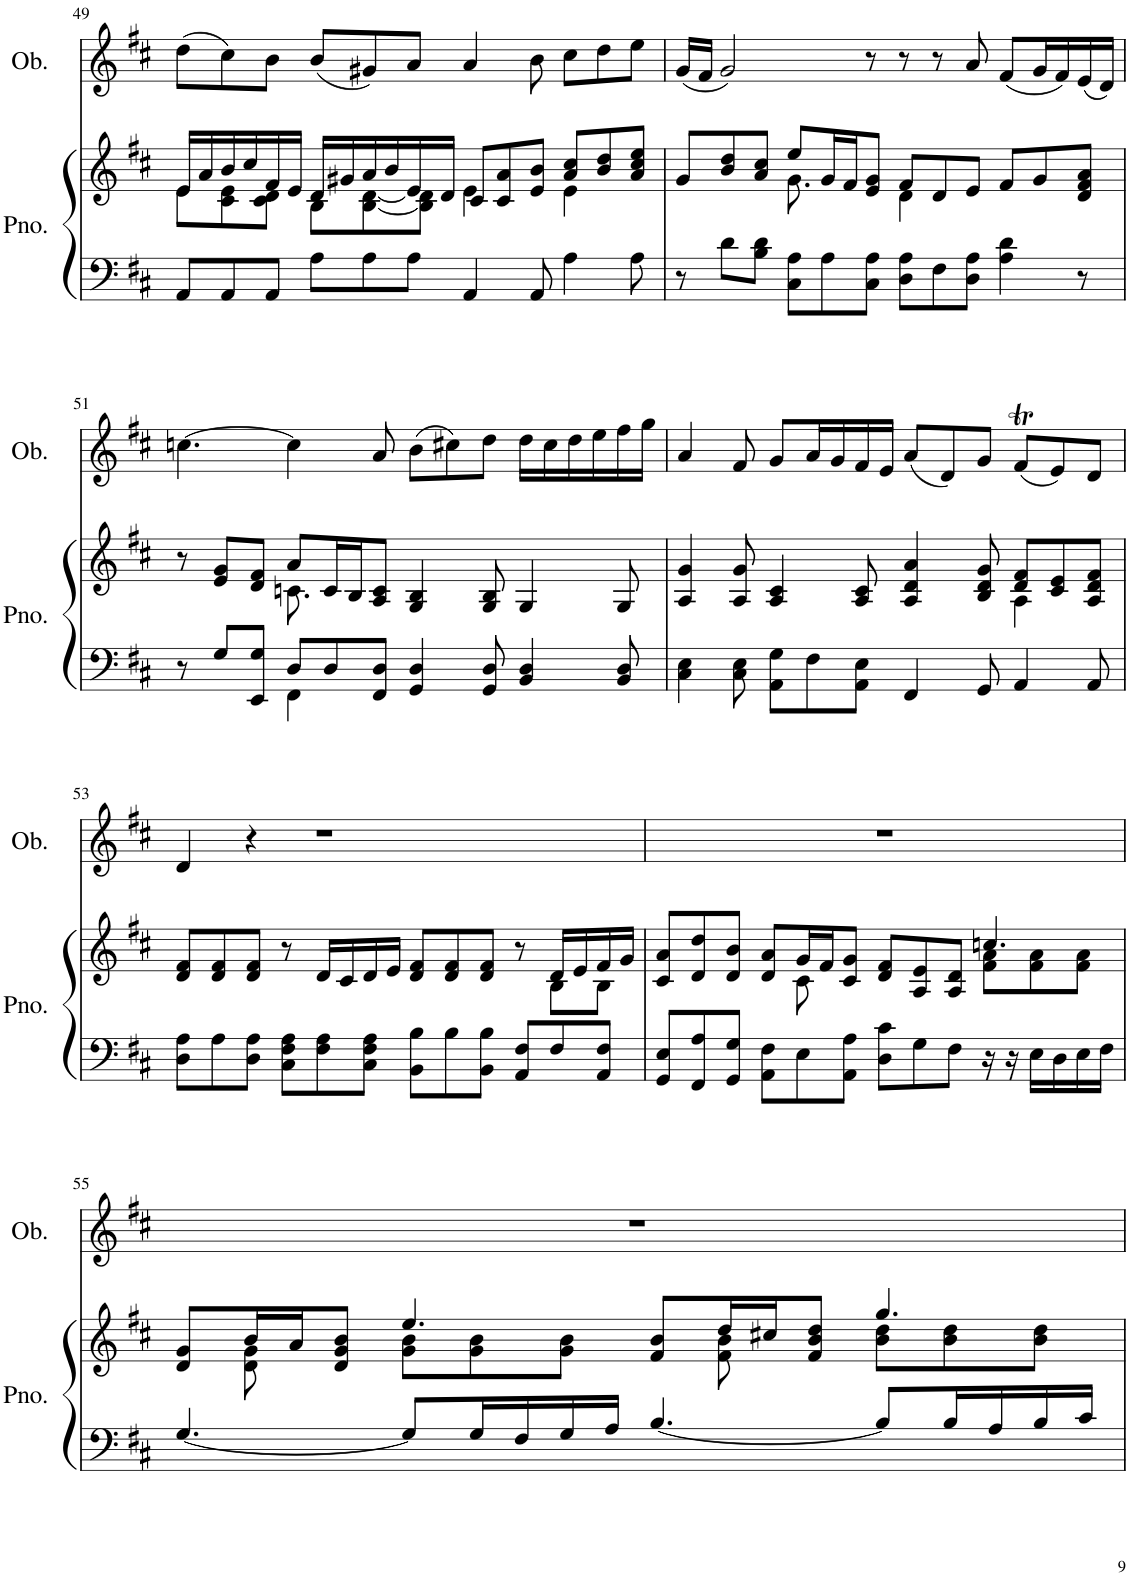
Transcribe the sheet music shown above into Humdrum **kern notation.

**kern	**kern	**kern
*part2	*part2	*part1
*staff3	*staff2	*staff1
*I"Piano	*	*I"Oboe
*I'Pno.	*	*I'Ob.
!!LO:PB:g=z
*clefF4	*clefG2	*clefG2
*k[f#c#]	*k[f#c#]	*k[f#c#]
*M12/8	*M12/8	*M12/8
=49	=49	=49
*	*^	*
8AA/L	16e/LL	8e\L	(8dd\L
.	16a/	.	.
8AA/	16b/	8c#\ 8e\	8cc#\)
.	16cc#/	.	.
8AA/J	16f#/	8c#\ 8d\J	8b\J
.	16e/JJ	.	.
8A\L	16d/LL	8B\L	(8b/L
.	16g#X/	.	.
8A\	16a/	[8B\ [8d\	8g#X/)
.	16b/	.	.
8A\J	16e/	8B\] 8d\]J	8a/J
.	16d/JJ	.	.
4AA/	8c#/L	4e\	4a/
.	8c#/ 8a/	.	.
8AA/	8e/ 8b/J	8ryy	8b\
4A\	8a/ 8cc#/L	4e\	8cc#\L
.	8b/ 8dd/	.	8dd\
8A\	8a/ 8cc#/ 8ee/J	8ryy	8ee\J
=50	=50	=50	=50
8r	8g/L	4.ryy	(16g/LL
.	.	.	16f#/JJ
8d\L	8b/ 8dd/	.	2g/)
8B\ 8d\J	8a/ 8cc#/J	.	.
8C#\ 8A\L	8ee/L	8.g\	.
8A\	16g/L	.	.
.	16f#/J	8.ryy	.
8C#\ 8A\J	8e/ 8g/J	.	8r
8D\ 8A\L	8f#/L	4d\	8r
8F#\	8d/	.	8r
8D\ 8A\J	8e/J	2ryy	8a/
4A\ 4d\	8f#/L	.	(8f#/L
.	8g/	.	16g/L
.	.	.	16f#/)
8r	8d/ 8f#/ 8a/J	.	(16e/
.	.	.	16d/JJ)
!!LO:LB:g=z
=51	=51	=51	=51
*^	*	*	*
8r	4.ryy	8r	4.ryy	[4.ccn\
8G/L	.	8e/ 8g/L	.	.
8EE/ 8G/J	.	8d/ 8f#/J	.	.
8D/L	4FF#\	8a/L	8.cn\	4cc\]
8D/	.	16c/L	.	.
.	.	16B/J	2...ryy	.
8FF#/ 8D/J	2..ryy	8A/ 8c/J	.	8a/
4GG/ 4D/	.	4G/ 4B/	.	(8b\L
.	.	.	.	8cc#X\)
8GG/ 8D/	.	8G/ 8B/	.	8dd\J
4BB/ 4D/	.	4G/	.	16dd\LL
.	.	.	.	16cc#\
.	.	.	.	16dd\
.	.	.	.	16ee\
8BB/ 8D/	.	8G/	.	16ff#\
.	.	.	.	16gg\JJ
*v	*v	*	*	*
=52	=52	=52	=52
4C#\ 4E\	4A/ 4g/	8ryy	4a/
*	*v	*v	*
8C#\ 8E\	8A/ 8g/	8f#/
8AA\ 8G\L	4A/ 4c#/	8g/L
8F#\	.	16a/L
.	.	16g/
8AA\ 8E\J	8A/ 8c#/	16f#/
.	.	16e/JJ
4FF#/	4A/ 4d/ 4a/	(8a/L
.	.	8d/)
8GG/	8B/ 8d/ 8g/	8g/J
*	*^	*
4AA/	8d/ 8f#/L	4A\	(8f#t/L
.	8c#/ 8e/	.	8e/)
8AA/	8A/ 8d/ 8f#/J	8ryy	8d/J
!!LO:LB:g=z
=53	=53	=53	=53
8D\ 8A\L	8d/ 8f#/L	4ryy	4d/
8A\	8d/ 8f#/	.	.
*	*v	*v	*
8D\ 8A\J	8d/ 8f#/J	4r
8C#\ 8F#\ 8A\L	8r	.
8F#\ 8A\	16d/LL	1r
.	16c#/	.
8C#\ 8F#\ 8A\J	16d/	.
.	16e/JJ	.
8BB\ 8B\L	8d/ 8f#/L	.
8B\	8d/ 8f#/	.
8BB\ 8B\J	8d/ 8f#/J	.
8AA/ 8F#/L	8r	.
*	*^	*
8F#/	16d/LL	8B\L	.
.	16e/	.	.
8AA/ 8F#/J	16f#/	8B\J	.
.	16g/JJ	.	.
=54	=54	=54	=54
8GG/ 8E/L	8c#/ 8a/L	2ryy	1.r
8FF#/ 8A/	8d/ 8dd/	.	.
8GG/ 8G/J	8d/ 8b/J	.	.
8AA\ 8F#\L	8d/ 8a/L	.	.
8E\	16g/L	8c#\	.
.	16f#/J	.	.
8AA\ 8A\J	8c#/ 8g/J	2ryy	.
8D\ 8c#\L	8d/ 8f#/L	.	.
8G\	8A/ 8e/	.	.
8F#\J	8A/ 8d/J	.	.
16r	4.ccn/	8f#\ 8a\L	.
16r	.	.	.
16E\LL	.	8f#\ 8a\	.
16D\	.	.	.
16E\	.	8f#\ 8a\J	.
16F#\JJ	.	.	.
!!LO:LB:g=z
=55	=55	=55	=55
[4.G/	8d/ 8g/L	8ryy	1.r
.	16b/L	8d\ 8g\	.
.	16a/J	.	.
.	8d/ 8g/ 8b/J	8ryy	.
8G/L]	4.ee/	8g\ 8b\L	.
16G/L	.	8g\ 8b\	.
16F#/	.	.	.
16G/	.	8g\ 8b\J	.
16A/JJ	.	.	.
[4.B/	8f#/ 8b/L	8ryy	.
.	16dd/L	8f#\ 8b\	.
.	16cc#X/J	.	.
.	8f#/ 8b/ 8dd/J	8ryy	.
8B/L]	4.gg/	8b\ 8dd\L	.
16B/L	.	8b\ 8dd\	.
16A/	.	.	.
16B/	.	8b\ 8dd\J	.
16c#/JJ	.	.	.
*	*v	*v	*
=	=	=
*-	*-	*-
